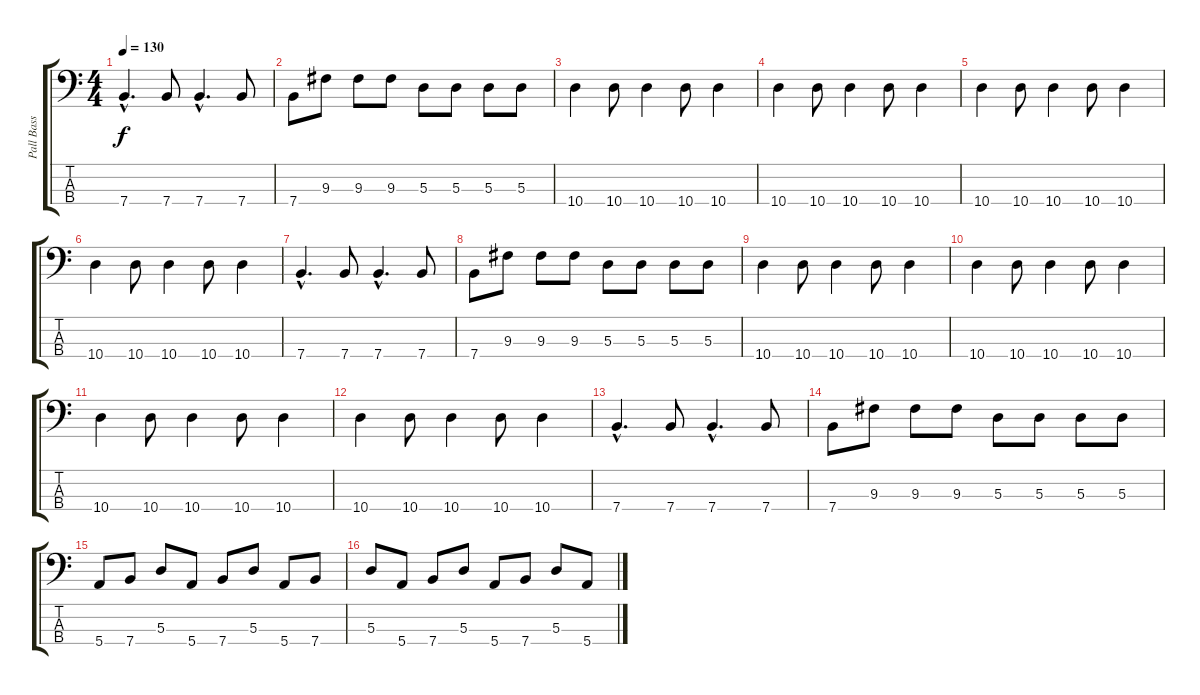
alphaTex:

\track ("Pall Bass" "Pall Bass") {instrument electricbassfinger}
\staff {score tabs}
\tuning (G2 D2 A1 E1) {hide}
\ts (4 4)
\tempo 130
\clef f4
\ks c
7.4{hac}.4{d dy f} 7.4.8 7.4{hac}.4{d} 7.4.8 |
7.4.8 9.3.8 9.3.8 9.3.8 5.3.8 5.3.8 5.3.8 5.3.8 |
10.4.4 10.4.8 10.4.4 10.4.8 10.4.4 |
10.4.4 10.4.8 10.4.4 10.4.8 10.4.4 |
10.4.4 10.4.8 10.4.4 10.4.8 10.4.4 |
10.4.4 10.4.8 10.4.4 10.4.8 10.4.4 |
7.4{hac}.4{d} 7.4.8 7.4{hac}.4{d} 7.4.8 |
7.4.8 9.3.8 9.3.8 9.3.8 5.3.8 5.3.8 5.3.8 5.3.8 |
10.4.4 10.4.8 10.4.4 10.4.8 10.4.4 |
10.4.4 10.4.8 10.4.4 10.4.8 10.4.4 |
10.4.4 10.4.8 10.4.4 10.4.8 10.4.4 |
10.4.4 10.4.8 10.4.4 10.4.8 10.4.4 |
7.4{hac}.4{d} 7.4.8 7.4{hac}.4{d} 7.4.8 |
7.4.8 9.3.8 9.3.8 9.3.8 5.3.8 5.3.8 5.3.8 5.3.8 |
5.4.8 7.4.8 5.3.8 5.4.8 7.4.8 5.3.8 5.4.8 7.4.8 |
5.3.8 5.4.8 7.4.8 5.3.8 5.4.8 7.4.8 5.3.8 5.4.8
